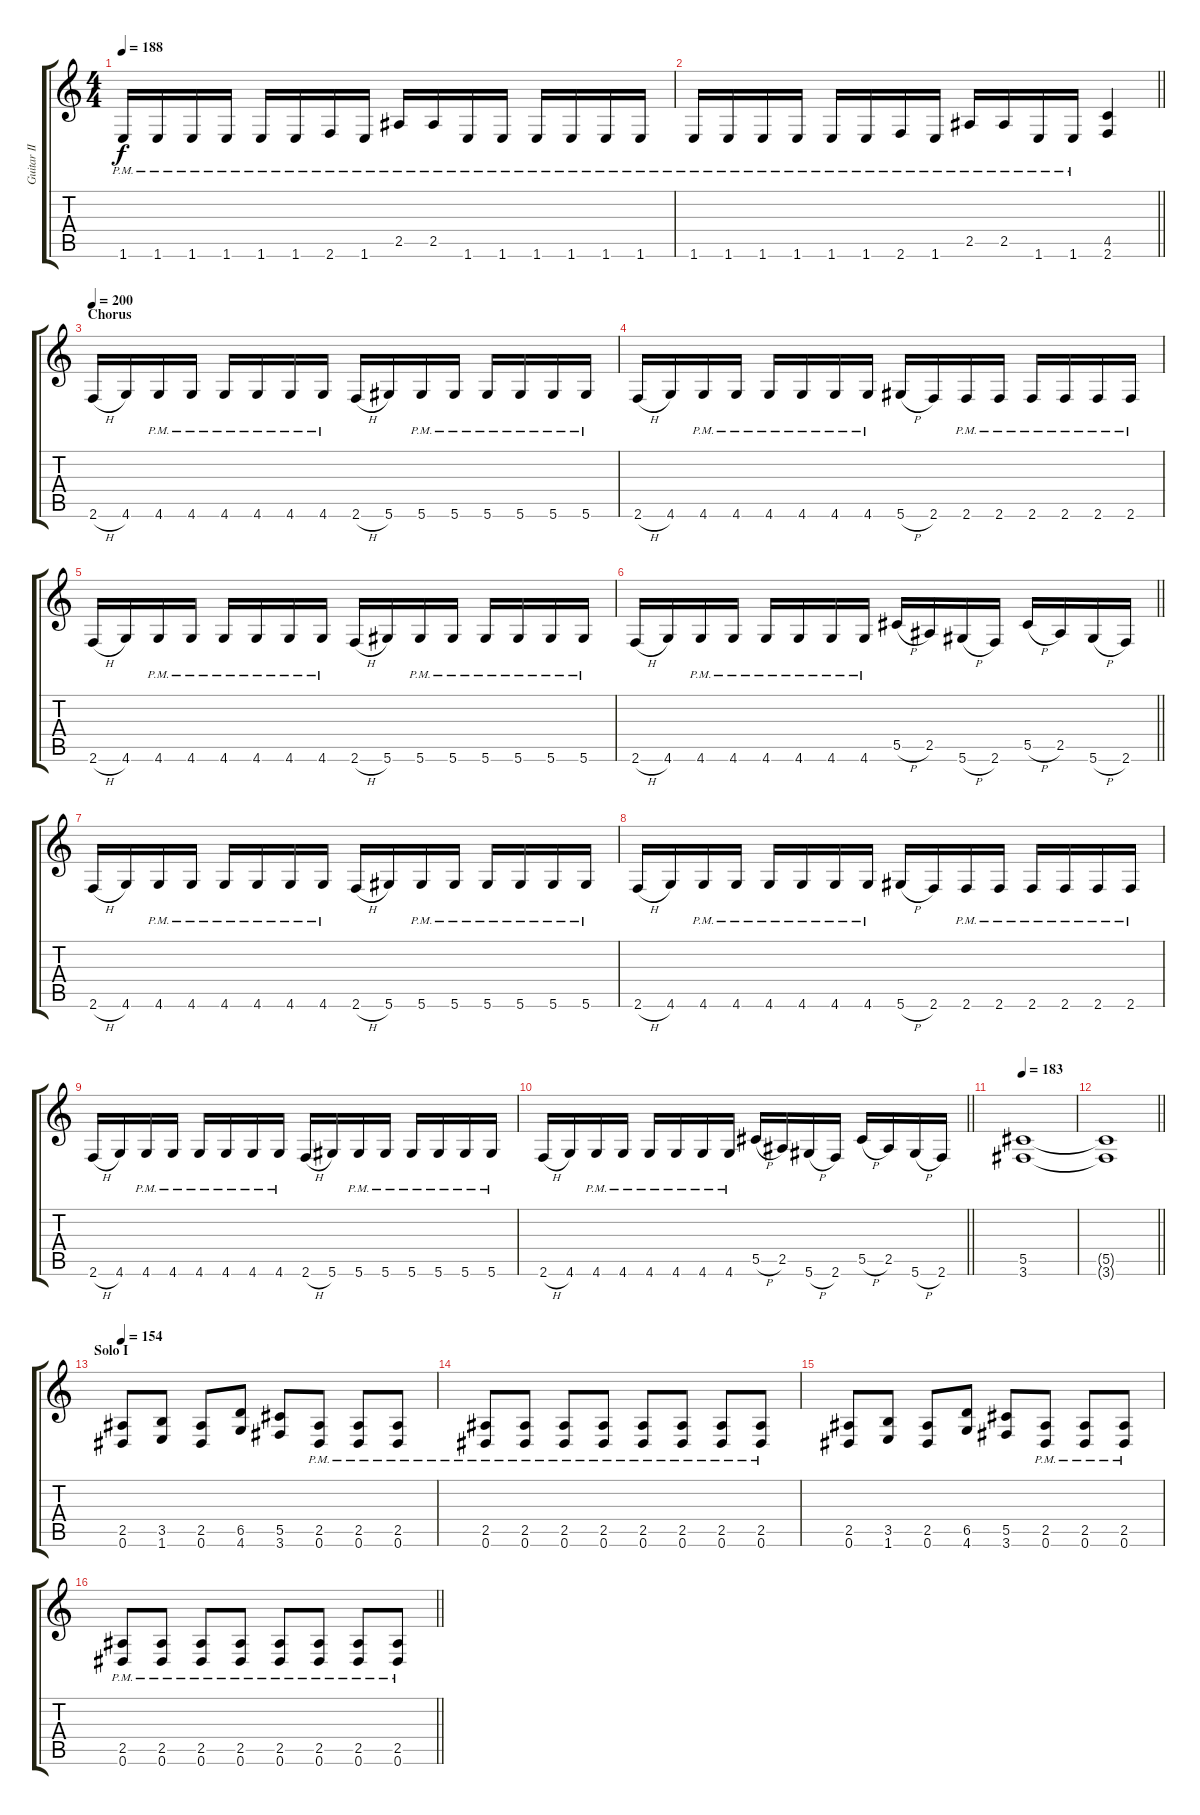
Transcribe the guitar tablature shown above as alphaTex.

\track ("Guitar II" "Guitar II") {instrument distortionguitar}
\staff {score tabs}
\tuning (Eb4 Bb3 Gb3 Db3 Ab2 Eb2) {hide}
\ts (4 4)
\tempo 188
\clef g2
\ks c
1.6{pm}.16{dy f} 1.6{pm}.16 1.6{pm}.16 1.6{pm}.16 1.6{pm}.16 1.6{pm}.16 2.6{pm}.16 1.6{pm}.16 2.5{pm}.16 2.5{pm}.16 1.6{pm}.16 1.6{pm}.16 1.6{pm}.16 1.6{pm}.16 1.6{pm}.16 1.6{pm}.16 |
\barLineRight lightlight
1.6{pm}.16 1.6{pm}.16 1.6{pm}.16 1.6{pm}.16 1.6{pm}.16 1.6{pm}.16 2.6{pm}.16 1.6{pm}.16 2.5{pm}.16 2.5{pm}.16 1.6{pm}.16 1.6{pm}.16 (4.5 2.6).4 |
\section ("" "Chorus")
\tempo 200
2.6{h}.16 4.6.16 4.6{pm}.16 4.6{pm}.16 4.6{pm}.16 4.6{pm}.16 4.6{pm}.16 4.6{pm}.16 2.6{h}.16 5.6.16 5.6{pm}.16 5.6{pm}.16 5.6{pm}.16 5.6{pm}.16 5.6{pm}.16 5.6{pm}.16 |
2.6{h}.16 4.6.16 4.6{pm}.16 4.6{pm}.16 4.6{pm}.16 4.6{pm}.16 4.6{pm}.16 4.6{pm}.16 5.6{h}.16 2.6.16 2.6{pm}.16 2.6{pm}.16 2.6{pm}.16 2.6{pm}.16 2.6{pm}.16 2.6{pm}.16 |
2.6{h}.16 4.6.16 4.6{pm}.16 4.6{pm}.16 4.6{pm}.16 4.6{pm}.16 4.6{pm}.16 4.6{pm}.16 2.6{h}.16 5.6.16 5.6{pm}.16 5.6{pm}.16 5.6{pm}.16 5.6{pm}.16 5.6{pm}.16 5.6{pm}.16 |
\barLineRight lightlight
2.6{h}.16 4.6.16 4.6{pm}.16 4.6{pm}.16 4.6{pm}.16 4.6{pm}.16 4.6{pm}.16 4.6{pm}.16 5.5{h}.16 2.5.16 5.6{h}.16 2.6.16 5.5{h}.16 2.5.16 5.6{h}.16 2.6.16 |
\section ("" "")
2.6{h}.16 4.6.16 4.6{pm}.16 4.6{pm}.16 4.6{pm}.16 4.6{pm}.16 4.6{pm}.16 4.6{pm}.16 2.6{h}.16 5.6.16 5.6{pm}.16 5.6{pm}.16 5.6{pm}.16 5.6{pm}.16 5.6{pm}.16 5.6{pm}.16 |
2.6{h}.16 4.6.16 4.6{pm}.16 4.6{pm}.16 4.6{pm}.16 4.6{pm}.16 4.6{pm}.16 4.6{pm}.16 5.6{h}.16 2.6.16 2.6{pm}.16 2.6{pm}.16 2.6{pm}.16 2.6{pm}.16 2.6{pm}.16 2.6{pm}.16 |
2.6{h}.16 4.6.16 4.6{pm}.16 4.6{pm}.16 4.6{pm}.16 4.6{pm}.16 4.6{pm}.16 4.6{pm}.16 2.6{h}.16 5.6.16 5.6{pm}.16 5.6{pm}.16 5.6{pm}.16 5.6{pm}.16 5.6{pm}.16 5.6{pm}.16 |
\barLineRight lightlight
2.6{h}.16 4.6.16 4.6{pm}.16 4.6{pm}.16 4.6{pm}.16 4.6{pm}.16 4.6{pm}.16 4.6{pm}.16 5.5{h}.16 2.5.16 5.6{h}.16 2.6.16 5.5{h}.16 2.5.16 5.6{h}.16 2.6.16 |
\section ("" "")
\tempo 183
(5.5 3.6).1 |
\barLineRight lightlight
(5.5{t} 3.6{t}).1 |
\section ("" "Solo I")
\tempo 154
(2.5 0.6).8 (3.5 1.6).8 (2.5 0.6).8 (6.5 4.6).8 (5.5 3.6).8 (2.5{pm} 0.6{pm}).8 (2.5{pm} 0.6{pm}).8 (2.5{pm} 0.6{pm}).8 |
(2.5{pm} 0.6{pm}).8 (2.5{pm} 0.6{pm}).8 (2.5{pm} 0.6{pm}).8 (2.5{pm} 0.6{pm}).8 (2.5{pm} 0.6{pm}).8 (2.5{pm} 0.6{pm}).8 (2.5{pm} 0.6{pm}).8 (2.5{pm} 0.6{pm}).8 |
(2.5 0.6).8 (3.5 1.6).8 (2.5 0.6).8 (6.5 4.6).8 (5.5 3.6).8 (2.5{pm} 0.6{pm}).8 (2.5{pm} 0.6{pm}).8 (2.5{pm} 0.6{pm}).8 |
\barLineRight lightlight
(2.5{pm} 0.6{pm}).8 (2.5{pm} 0.6{pm}).8 (2.5{pm} 0.6{pm}).8 (2.5{pm} 0.6{pm}).8 (2.5{pm} 0.6{pm}).8 (2.5{pm} 0.6{pm}).8 (2.5{pm} 0.6{pm}).8 (2.5{pm} 0.6{pm}).8
